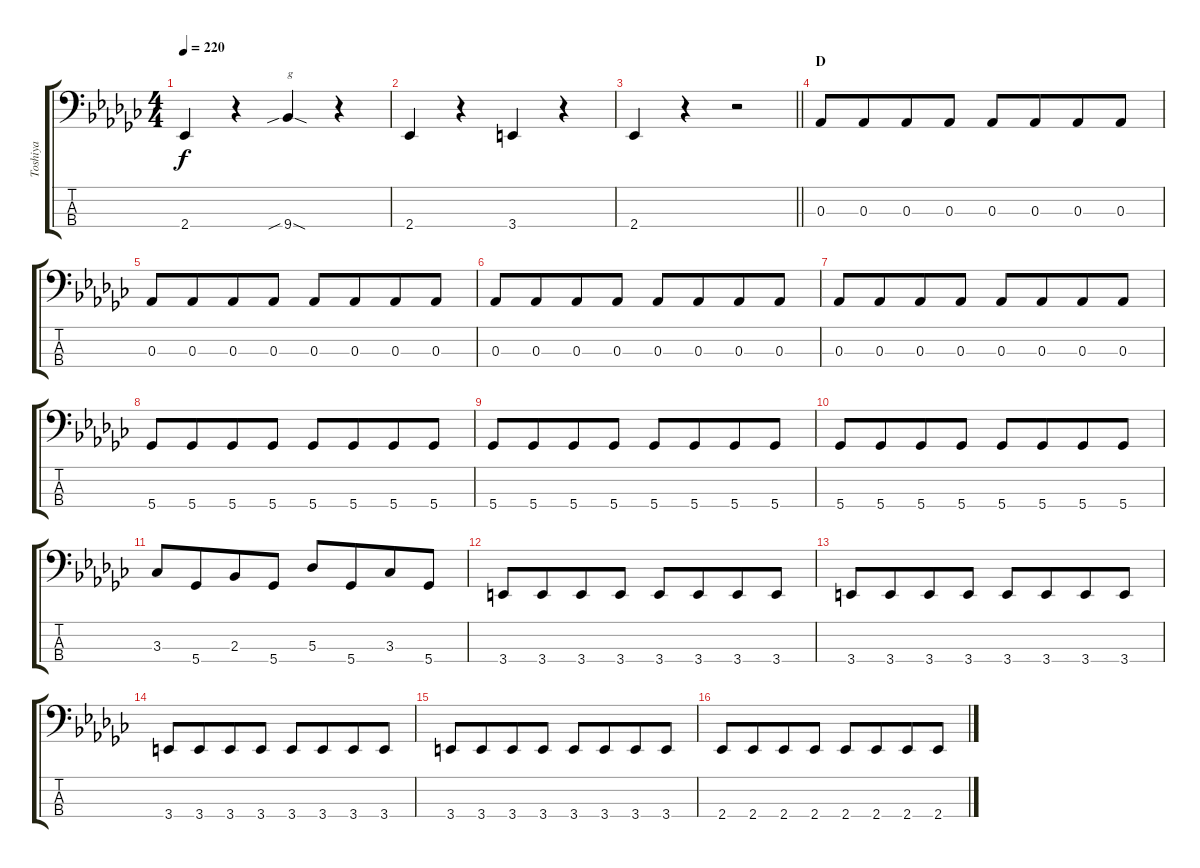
\track ("Toshiya" "Toshiya") {instrument electricbasspick}
\staff {score tabs}
\tuning (Gb2 Db2 Ab1 Db1) {hide}
\ts (4 4)
\tempo 220
\clef f4
\ks ebminor
2.4.4{dy f} r.4 9.4{sib sod}.4{txt "g"} r.4 |
2.4.4 r.4 3.4.4 r.4 |
\barLineRight lightlight
2.4.4 r.4 r.2 |
\section ("" "D")
0.3.8 0.3.8{beam merge} 0.3.8 0.3.8 0.3.8 0.3.8{beam merge} 0.3.8 0.3.8 |
0.3.8 0.3.8{beam merge} 0.3.8 0.3.8 0.3.8 0.3.8{beam merge} 0.3.8 0.3.8 |
0.3.8 0.3.8{beam merge} 0.3.8 0.3.8 0.3.8 0.3.8{beam merge} 0.3.8 0.3.8 |
0.3.8 0.3.8{beam merge} 0.3.8 0.3.8 0.3.8 0.3.8{beam merge} 0.3.8 0.3.8 |
5.4.8 5.4.8{beam merge} 5.4.8 5.4.8 5.4.8 5.4.8{beam merge} 5.4.8 5.4.8 |
5.4.8 5.4.8{beam merge} 5.4.8 5.4.8 5.4.8 5.4.8{beam merge} 5.4.8 5.4.8 |
5.4.8 5.4.8{beam merge} 5.4.8 5.4.8 5.4.8 5.4.8{beam merge} 5.4.8 5.4.8 |
3.3.8 5.4.8{beam merge} 2.3.8 5.4.8 5.3.8 5.4.8{beam merge} 3.3.8 5.4.8 |
3.4.8 3.4.8{beam merge} 3.4.8 3.4.8 3.4.8 3.4.8{beam merge} 3.4.8 3.4.8 |
3.4.8 3.4.8{beam merge} 3.4.8 3.4.8 3.4.8 3.4.8{beam merge} 3.4.8 3.4.8 |
3.4.8 3.4.8{beam merge} 3.4.8 3.4.8 3.4.8 3.4.8{beam merge} 3.4.8 3.4.8 |
3.4.8 3.4.8{beam merge} 3.4.8 3.4.8 3.4.8 3.4.8{beam merge} 3.4.8 3.4.8 |
2.4.8 2.4.8{beam merge} 2.4.8 2.4.8 2.4.8 2.4.8{beam merge} 2.4.8 2.4.8
